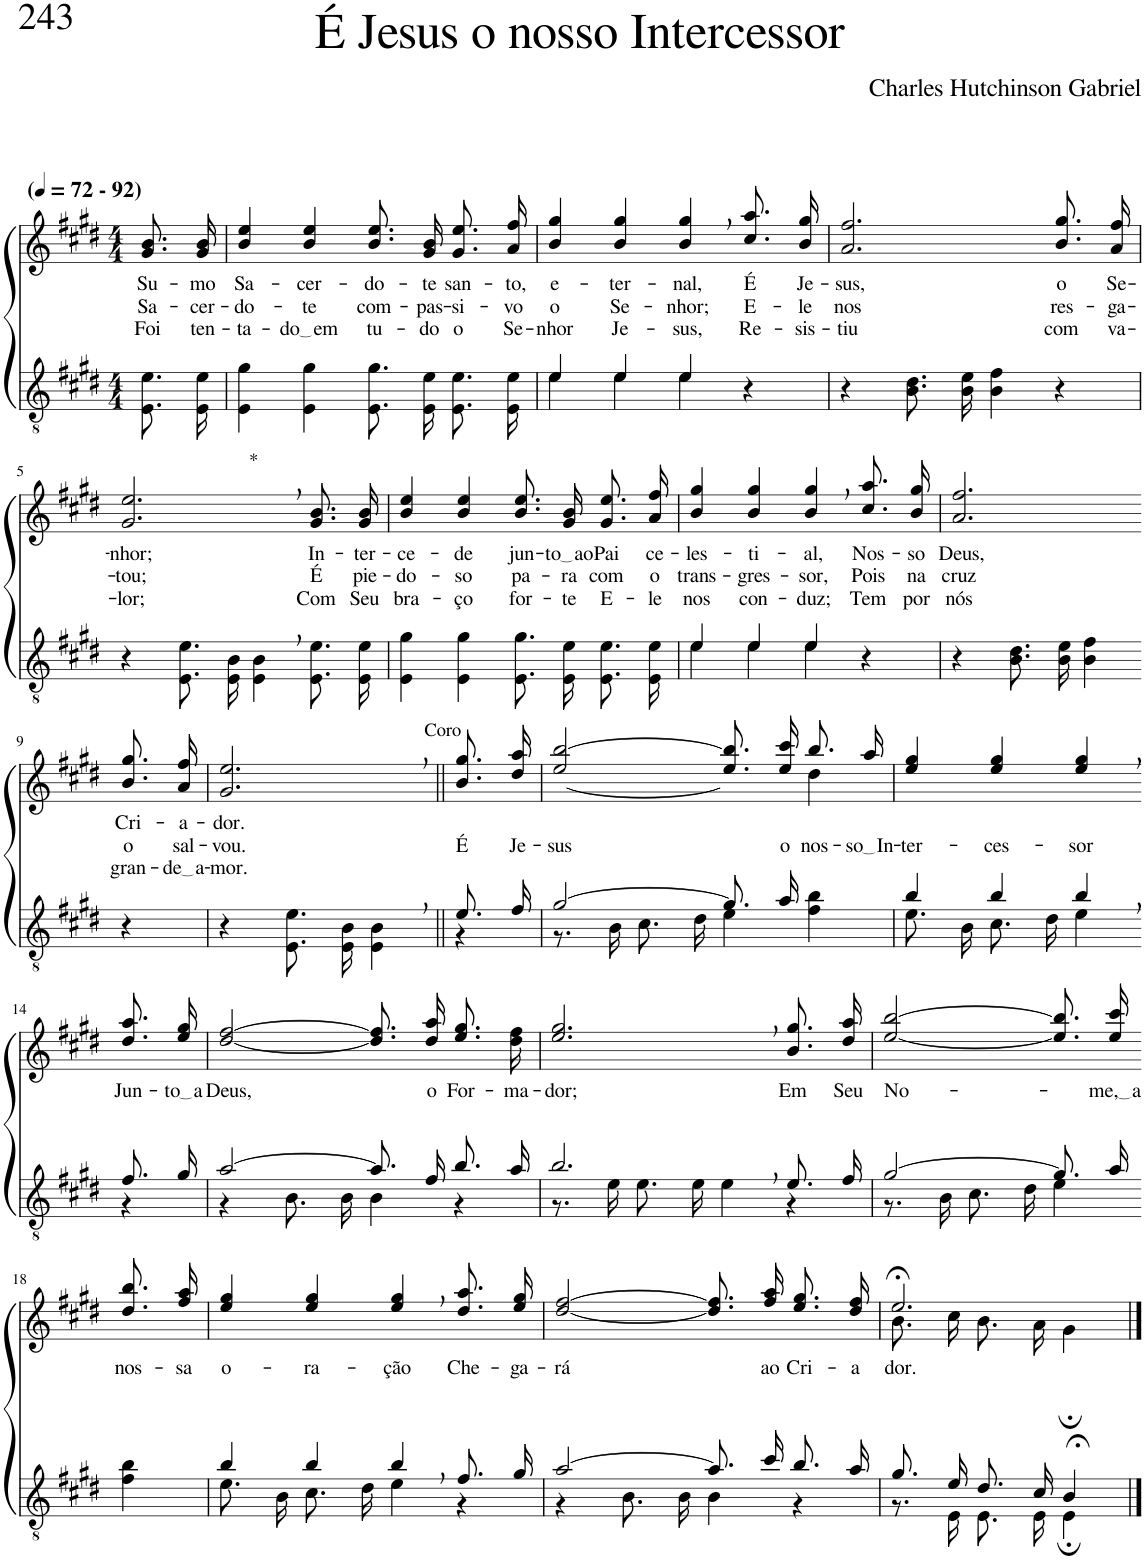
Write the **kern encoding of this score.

**kern	**kern	**text	**text	**text
*part2	*part1	*part1	*part1	*part1
*staff2	*staff1	*staff1	*staff1	*staff1
*I"Parte III e IV	*I"Parte I e II	*	*	*
*clefGv2	*clefG2	*	*	*
*Trd5c9	*Trd5c9	*	*	*
*k[f#c#g#d#]	*k[f#c#g#d#]	*	*	*
*M4/4	*M4/4	*	*	*
*MM72	*MM72	*	*	*
=1	=1	=1	=1	=1
!	!LO:TX:a:B:t=(	!	!	!
!	!LO:TX:a:B:t=- 92)	!	!	!
!	!	!LO:LY:b	!LO:LY:b	!LO:LY:b
8.E/ 8.e/L	8.g#/ 8.b/L	Su-	Sa-	Foi
!	!	!LO:LY:b	!LO:LY:b	!LO:LY:b
16E/ 16e/Jk	16g#/ 16b/Jk	-mo	-cer-	ten-
=2	=2	=2	=2	=2
!	!	!LO:LY:b	!LO:LY:b	!LO:LY:b
4E\ 4g#\	4b/ 4ee/	Sa-	-do-	-ta-
!	!	!LO:LY:b	!LO:LY:b	!LO:LY:b
4E\ 4g#\	4b/ 4ee/	-cer-	-te	do em
!	!	!LO:LY:b	!LO:LY:b	!LO:LY:b
8.E/ 8.g#/L	8.b\ 8.ee\L	-do-	com-	tu-
!	!	!LO:LY:b	!LO:LY:b	!LO:LY:b
16E/ 16e/Jk	16g#\ 16b\Jk	-te	-pas-	-do
!	!	!LO:LY:b	!LO:LY:b	!LO:LY:b
8.E/ 8.e/L	8.g#\ 8.ee\L	san-	-si-	o
!	!	!LO:LY:b	!LO:LY:b	!LO:LY:b
16E/ 16e/Jk	16a\ 16ff#\Jk	-to,	-vo	Se-
=3	=3	=3	=3	=3
*^	*	*	*	*
!	!	!	!LO:LY:b	!LO:LY:b	!LO:LY:b
4e/	4e\	4b/ 4gg#/	e-	o	-nhor
!	!	!	!LO:LY:b	!LO:LY:b	!LO:LY:b
4e/	4e\	4b/ 4gg#/	-ter-	Se-	Je-
!	!	!	!LO:LY:b	!LO:LY:b	!LO:LY:b
4e/	4e\	4b/, 4gg#/,	-nal,	-nhor;	-sus,
!	!	!	!LO:LY:b	!LO:LY:b	!LO:LY:b
4r	4ryy	8.cc#\ 8.aa\L	É	E-	Re-
!	!	!	!LO:LY:b	!LO:LY:b	!LO:LY:b
.	.	16b\ 16gg#\Jk	Je-	-le	-sis-
*v	*v	*	*	*	*
=4	=4	=4	=4	=4
!	!	!LO:LY:b	!LO:LY:b	!LO:LY:b
4r	2.a/ 2.ff#/	-sus,	nos	-tiu
8.B\ 8.d#\L	.	.	.	.
16B\ 16e\Jk	.	.	.	.
4B\ 4f#\	.	.	.	.
!	!	!LO:LY:b	!LO:LY:b	!LO:LY:b
4r	8.b\ 8.gg#\L	o	res-	com
!	!	!LO:LY:b	!LO:LY:b	!LO:LY:b
.	16a\ 16ff#\Jk	Se-	-ga-	va-
!!LO:LB:g=z
=5	=5	=5	=5	=5
!	!LO:TX:a:t=*	!	!	!
!	!	!LO:LY:b	!LO:LY:b	!LO:LY:b
4r	2.g#/, 2.ee/,	-nhor;	-tou;	-lor;
8.E/ 8.e/L	.	.	.	.
16E/ 16B/Jk	.	.	.	.
4E\, 4B\,	.	.	.	.
!	!	!LO:LY:b	!LO:LY:b	!LO:LY:b
8.E/ 8.e/L	8.g#/ 8.b/L	In-	É	Com
!	!	!LO:LY:b	!LO:LY:b	!LO:LY:b
16E/ 16e/Jk	16g#/ 16b/Jk	-ter-	pie-	Seu
=6	=6	=6	=6	=6
!	!	!LO:LY:b	!LO:LY:b	!LO:LY:b
4E\ 4g#\	4b/ 4ee/	-ce-	-do-	bra-
!	!	!LO:LY:b	!LO:LY:b	!LO:LY:b
4E\ 4g#\	4b/ 4ee/	-de	-so	-ço
!	!	!LO:LY:b	!LO:LY:b	!LO:LY:b
8.E/ 8.g#/L	8.b\ 8.ee\L	jun-	pa-	for-
!	!	!LO:LY:b	!LO:LY:b	!LO:LY:b
16E/ 16e/Jk	16g#\ 16b\Jk	to ao	-ra	-te
!	!	!LO:LY:b	!LO:LY:b	!LO:LY:b
8.E/ 8.e/L	8.g#\ 8.ee\L	Pai	com	E-
!	!	!LO:LY:b	!LO:LY:b	!LO:LY:b
16E/ 16e/Jk	16a\ 16ff#\Jk	ce-	o	-le
=7	=7	=7	=7	=7
*^	*	*	*	*
!	!	!	!LO:LY:b	!LO:LY:b	!LO:LY:b
4e/	4e\	4b/ 4gg#/	-les-	trans-	nos
!	!	!	!LO:LY:b	!LO:LY:b	!LO:LY:b
4e/	4e\	4b/ 4gg#/	-ti-	-gres-	con-
!	!	!	!LO:LY:b	!LO:LY:b	!LO:LY:b
4e/	4e\	4b/, 4gg#/,	-al,	-sor,	-duz;
!	!	!	!LO:LY:b	!LO:LY:b	!LO:LY:b
4r	4ryy	8.cc#\ 8.aa\L	Nos-	Pois	Tem
!	!	!	!LO:LY:b	!LO:LY:b	!LO:LY:b
.	.	16b\ 16gg#\Jk	-so	na	por
*v	*v	*	*	*	*
=8	=8	=8	=8	=8
!	!	!LO:LY:b	!LO:LY:b	!LO:LY:b
4r	2.a/ 2.ff#/	Deus,	cruz	nós
8.B\ 8.d#\L	.	.	.	.
16B\ 16e\Jk	.	.	.	.
4B\ 4f#\	.	.	.	.
!!LO:LB:g=z
=9-	=9-	=9-	=9-	=9-
!	!	!LO:LY:b	!LO:LY:b	!LO:LY:b
4r	8.b\ 8.gg#\L	Cri-	o	gran-
!	!	!LO:LY:b	!LO:LY:b	!LO:LY:b
.	16a\ 16ff#\Jk	-a-	sal-	de a
=10	=10	=10	=10	=10
!	!	!LO:LY:b	!LO:LY:b	!LO:LY:b
4r	2.g#/, 2.ee/,	-dor.	-vou.	-mor.
8.E/ 8.e/L	.	.	.	.
16E/ 16B/Jk	.	.	.	.
4E\, 4B\,	.	.	.	.
=11||	=11||	=11||	=11||	=11||
*^	*	*	*	*
!	!	!LO:TX:a:t=Coro	!	!	!
!	!	!	!	!LO:LY:b	!
8.e/L	4r	8.b\ 8.gg#\L	.	É	.
!	!	!	!	!LO:LY:b	!
16f#/Jk	.	16dd#\ 16aa\Jk	.	Je-	.
=12	=12	=12	=12	=12	=12
!	!	!	!	!LO:LY:b	!
*	*	*^	*	*	*
[2g#/	8.r	[2ee/ [2bb/	2.ryy	.	-sus	.
.	16B\	.	.	.	.	.
.	8.c#\L	.	.	.	.	.
.	16d#\Jk	.	.	.	.	.
8.g#/L]	4e\	8.ee]\ 8.bb]\L	.	.	.	.
!	!	!	!	!	!LO:LY:b	!
16a/Jk	.	16ee\ 16ccc#\Jk	.	.	o	.
!	!	!	!	!	!LO:LY:b	!
4ryy	4f#\ 4b\	8.bb/L	4dd#\	.	nos-	.
!	!	!	!	!	!LO:LY:b	!
.	.	16aa/Jk	.	.	so In	.
*	*	*v	*v	*	*	*
=13	=13	=13	=13	=13	=13
!	!	!	!	!LO:LY:b	!
4b/	8.e\L	4ee/ 4gg#/	.	-ter-	.
.	16B\Jk	.	.	.	.
!	!	!	!	!LO:LY:b	!
4b/	8.c#\L	4ee/ 4gg#/	.	-ces-	.
.	16d#\Jk	.	.	.	.
!	!	!	!	!LO:LY:b	!
4b,/	4e\	4ee/, 4gg#/,	.	-sor	.
!!LO:LB:g=z
=14-	=14-	=14-	=14-	=14-	=14-
!	!	!	!LO:LY:b	!	!
8.f#/L	4r	8.dd#\ 8.aa\L	Jun-	.	.
!	!	!	!LO:LY:b	!	!
16g#/Jk	.	16ee\ 16gg#\Jk	to a	.	.
=15	=15	=15	=15	=15	=15
!	!	!	!LO:LY:b	!	!
[2a/	4r	[2dd#/ [2ff#/	Deus,	.	.
.	8.B\L	.	.	.	.
.	16B\Jk	.	.	.	.
8.a/L]	4B\	8.dd#]\ 8.ff#]\L	.	.	.
!	!	!	!LO:LY:b	!	!
16f#/Jk	.	16dd#\ 16aa\Jk	o	.	.
!	!	!	!LO:LY:b	!	!
8.b/L	4r	8.ee\ 8.gg#\L	For-	.	.
!	!	!	!LO:LY:b	!	!
16a/Jk	.	16dd#\ 16ff#\Jk	-ma-	.	.
=16	=16	=16	=16	=16	=16
!	!	!	!LO:LY:b	!	!
2.b,/	8.r	2.ee/, 2.gg#/,	-dor;	.	.
.	16e\	.	.	.	.
.	8.e\L	.	.	.	.
.	16e\Jk	.	.	.	.
.	4e\	.	.	.	.
!	!	!	!LO:LY:b	!	!
8.e/L	4r	8.b\ 8.gg#\L	Em	.	.
!	!	!	!LO:LY:b	!	!
16f#/Jk	.	16dd#\ 16aa\Jk	Seu	.	.
=17	=17	=17	=17	=17	=17
!	!	!	!LO:LY:b	!	!
[2g#/	8.r	[2ee/ [2bb/	No-	.	.
.	16B\	.	.	.	.
.	8.c#\L	.	.	.	.
.	16d#\Jk	.	.	.	.
8.g#/L]	4e\	8.ee]\ 8.bb]\L	.	.	.
!	!	!	!LO:LY:b	!	!
16a/Jk	.	16ee\ 16ccc#\Jk	me, a	.	.
*v	*v	*	*	*	*
!!LO:LB:g=z
=18-	=18-	=18-	=18-	=18-
!	!	!LO:LY:b	!	!
4f#\ 4b\	8.dd#\ 8.bb\L	nos-	.	.
!	!	!LO:LY:b	!	!
.	16ff#\ 16aa\Jk	-sa	.	.
=19	=19	=19	=19	=19
*^	*	*	*	*
!	!	!	!LO:LY:b	!	!
4b/	8.e\L	4ee/ 4gg#/	o-	.	.
.	16B\Jk	.	.	.	.
!	!	!	!LO:LY:b	!	!
4b/	8.c#\L	4ee/ 4gg#/	-ra-	.	.
.	16d#\Jk	.	.	.	.
!	!	!	!LO:LY:b	!	!
4b,/	4e\	4ee/, 4gg#/,	-ção	.	.
!	!	!	!LO:LY:b	!	!
8.f#/L	4r	8.dd#\ 8.aa\L	Che-	.	.
!	!	!	!LO:LY:b	!	!
16g#/Jk	.	16ee\ 16gg#\Jk	-ga-	.	.
=20	=20	=20	=20	=20	=20
!	!	!	!LO:LY:b	!	!
[2a/	4r	[2dd#/ [2ff#/	-rá	.	.
.	8.B\L	.	.	.	.
.	16B\Jk	.	.	.	.
8.a/L]	4B\	8.dd#]\ 8.ff#]\L	.	.	.
!	!	!	!LO:LY:b	!	!
16cc#/Jk	.	16ff#\ 16aa\Jk	ao	.	.
!	!	!	!LO:LY:b	!	!
8.b/L	4r	8.ee\ 8.gg#\L	Cri-	.	.
!	!	!	!LO:LY:b	!	!
16a/Jk	.	16dd#\ 16ff#\Jk	-a-	.	.
=21	=21	=21	=21	=21	=21
*	*	*^	*	*	*
!	!	!	!	!LO:LY:b	!	!
8.g#/L	8.r	2.ee;</	8.b\L	-dor.	.	.
16e/Jk	16E\	.	16cc#\Jk	.	.	.
8.d#/L	8.E\L	.	8.b\L	.	.	.
16c#/Jk	16E\Jk	.	16a\Jk	.	.	.
4B;</	4E;\	.	4g#;\	.	.	.
*v	*v	*	*	*	*	*
*	*v	*v	*	*	*
==	==	==	==	==
*-	*-	*-	*-	*-
